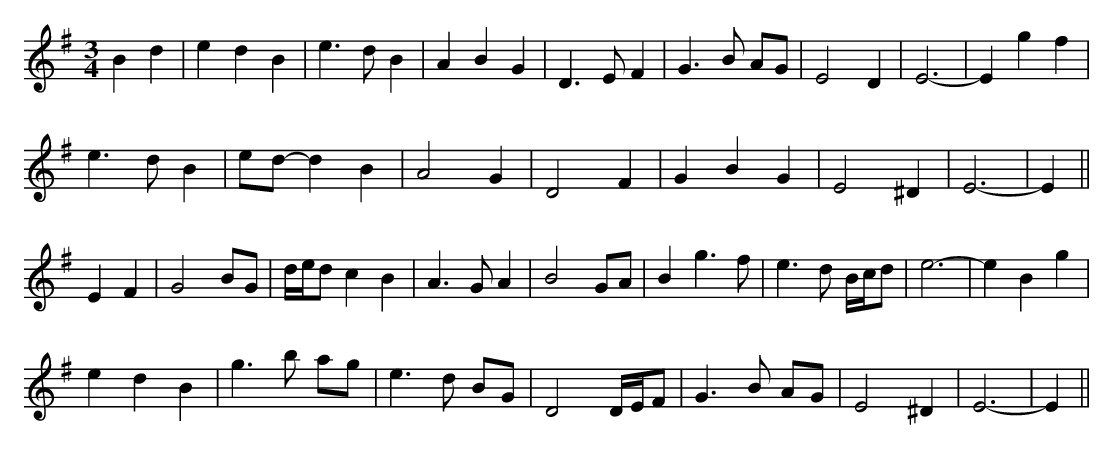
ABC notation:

X:1
M:3/4
K:Emin
B2 d2|e2 d2 B2|e3 d B2|A2 B2 G2|D3 E F2|G3 B AG|E4 D2|E6-|E2 g2 f2|
e3 d B2|ed- d2 B2|A4 G2|D4 F2|G2 B2 G2|E4 ^D2|E6-|E2||
E2 F2|G4 BG|d/e/d c2 B2|A3 G A2|B4 GA|B2 g3 f|e3 d B/c/d|e6-|e2 B2 g2|
e2 d2 B2|g3 b ag|e3 d BG|D4 D/E/F|G3 B AG|E4 ^D2|E6-|E2||
